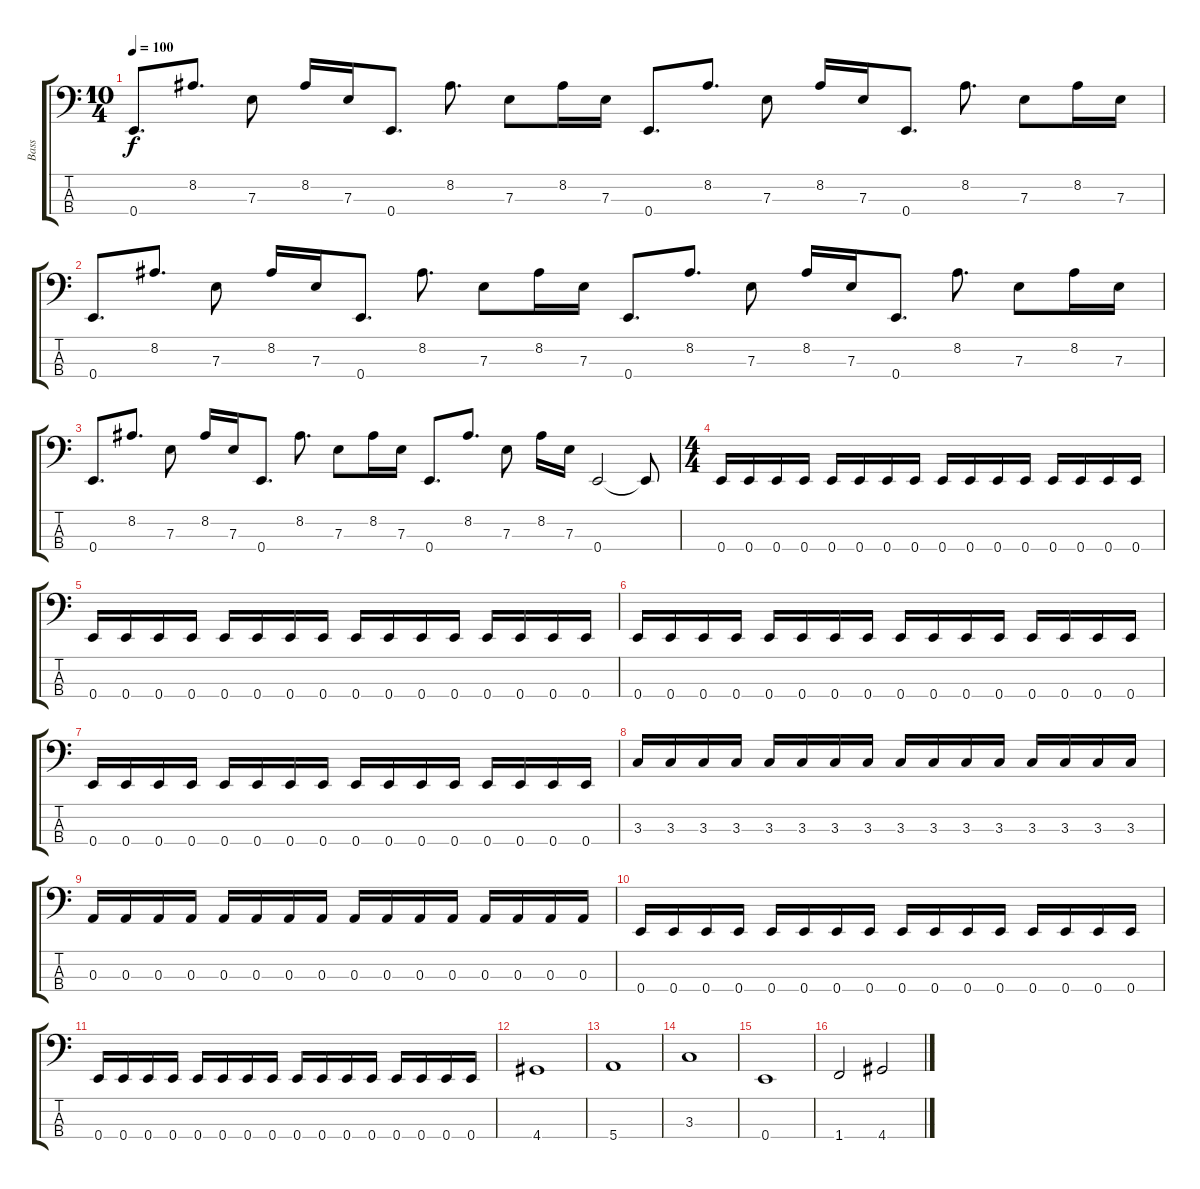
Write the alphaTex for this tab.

\track ("Bass" "Bass") {instrument slapbass2}
\staff {score tabs}
\tuning (G2 D2 A1 E1) {hide}
\ts (10 4)
\tempo 100
\clef f4
\ks c
0.4.8{d dy f} 8.2.8{d} 7.3.8 8.2.16 7.3.16 0.4.8{d} 8.2.8{d} 7.3.8 8.2.16 7.3.16 0.4.8{d} 8.2.8{d} 7.3.8 8.2.16 7.3.16 0.4.8{d} 8.2.8{d} 7.3.8 8.2.16 7.3.16 |
0.4.8{d} 8.2.8{d} 7.3.8 8.2.16 7.3.16 0.4.8{d} 8.2.8{d} 7.3.8 8.2.16 7.3.16 0.4.8{d} 8.2.8{d} 7.3.8 8.2.16 7.3.16 0.4.8{d} 8.2.8{d} 7.3.8 8.2.16 7.3.16 |
0.4.8{d} 8.2.8{d} 7.3.8 8.2.16 7.3.16 0.4.8{d} 8.2.8{d} 7.3.8 8.2.16 7.3.16 0.4.8{d} 8.2.8{d} 7.3.8 8.2.16 7.3.16 0.4.2 0.4{t}.8 |
\ts (4 4)
0.4.16 0.4.16 0.4.16 0.4.16 0.4.16 0.4.16 0.4.16 0.4.16 0.4.16 0.4.16 0.4.16 0.4.16 0.4.16 0.4.16 0.4.16 0.4.16 |
0.4.16 0.4.16 0.4.16 0.4.16 0.4.16 0.4.16 0.4.16 0.4.16 0.4.16 0.4.16 0.4.16 0.4.16 0.4.16 0.4.16 0.4.16 0.4.16 |
0.4.16 0.4.16 0.4.16 0.4.16 0.4.16 0.4.16 0.4.16 0.4.16 0.4.16 0.4.16 0.4.16 0.4.16 0.4.16 0.4.16 0.4.16 0.4.16 |
0.4.16 0.4.16 0.4.16 0.4.16 0.4.16 0.4.16 0.4.16 0.4.16 0.4.16 0.4.16 0.4.16 0.4.16 0.4.16 0.4.16 0.4.16 0.4.16 |
3.3.16 3.3.16 3.3.16 3.3.16 3.3.16 3.3.16 3.3.16 3.3.16 3.3.16 3.3.16 3.3.16 3.3.16 3.3.16 3.3.16 3.3.16 3.3.16 |
0.3.16 0.3.16 0.3.16 0.3.16 0.3.16 0.3.16 0.3.16 0.3.16 0.3.16 0.3.16 0.3.16 0.3.16 0.3.16 0.3.16 0.3.16 0.3.16 |
0.4.16 0.4.16 0.4.16 0.4.16 0.4.16 0.4.16 0.4.16 0.4.16 0.4.16 0.4.16 0.4.16 0.4.16 0.4.16 0.4.16 0.4.16 0.4.16 |
0.4.16 0.4.16 0.4.16 0.4.16 0.4.16 0.4.16 0.4.16 0.4.16 0.4.16 0.4.16 0.4.16 0.4.16 0.4.16 0.4.16 0.4.16 0.4.16 |
4.4.1 |
5.4.1 |
3.3.1 |
0.4.1 |
1.4.2 4.4.2
